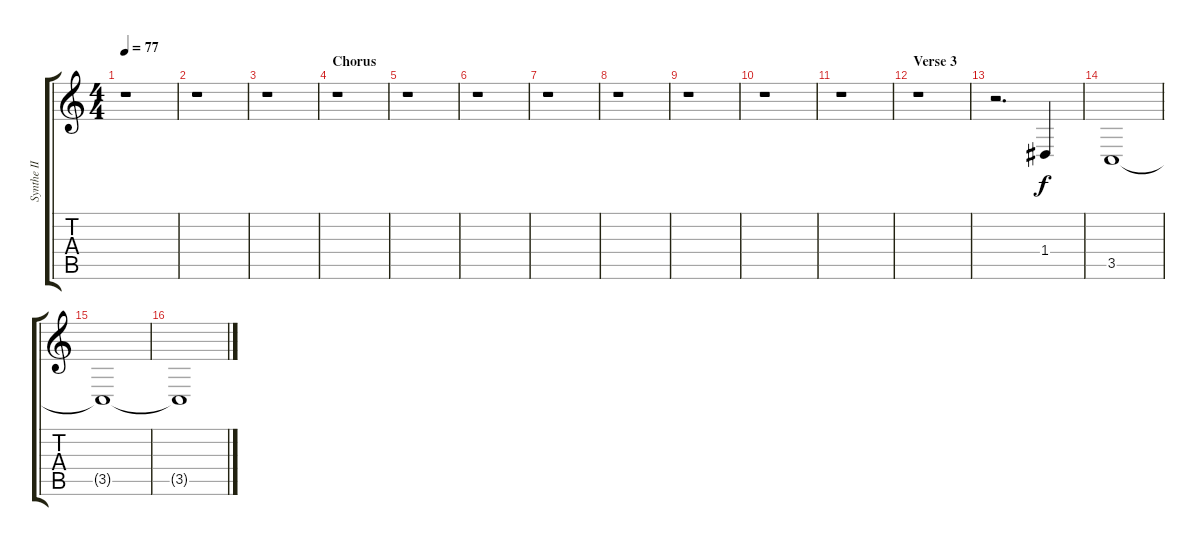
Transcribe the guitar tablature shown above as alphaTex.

\track ("Synthe II" "Synthe II") {instrument pad2warm}
\staff {score tabs}
\tuning (E4 B3 G3 D3 A2 E2) {hide}
\ts (4 4)
\tempo 77
\clef g2
\ks c
r.1{dy f} |
r.1 |
r.1 |
\section ("" "Chorus")
r.1 |
r.1 |
r.1 |
r.1 |
r.1 |
r.1 |
r.1 |
r.1 |
\section ("" "Verse 3")
r.1 |
r.2{d} 1.4.4 |
3.5.1 |
3.5{t}.1 |
3.5{t}.1
